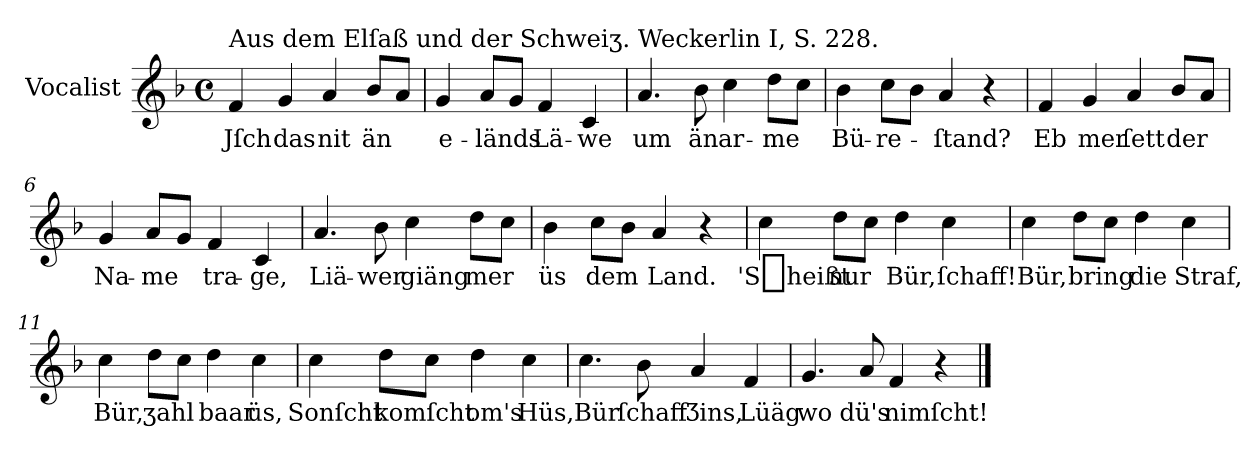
**kern	**text
*part1	*part1
*staff1	*staff1
*I"Vocalist	*
*k[b-]	*
*F:	*
*M4/4	*
*met(c)	*
=1	=1
!LO:TX:a:t=Aus dem Elſaß und der Schweiʒ. Weckerlin I, S. 228.	!
4f	Jſch
4g	das
4a	nit
8b-L	än
8aJ	.
=2	=2
4g	e-
8aL	-länds
8gJ	.
4f	Lä-
4c	-we
=3	=3
4.a	um
8b-	än
4cc	ar-
8ddL	-me
8ccJ	.
=4	=4
4b-	Bü-
8ccL	-re-
8b-J	.
4a	-ſtand?
4r	.
=5	=5
4f	Eb
4g	mer
4a	ſett
8b-L	der
8aJ	.
=6	=6
4g	Na-
8aL	-me
8gJ	.
4f	tra-
4c	-ge,
=7	=7
4.a	Liä-
8b-	-wer
4cc	giäng
8ddL	mer
8ccJ	.
=8	=8
4b-	üs
8ccL	dem
8b-J	.
4a	Land.
4r	.
=9	=9
4cc	'S_heißt
8ddL	nur
8ccJ	.
4dd	Bür,
4cc	ſchaff!
=10	=10
4cc	Bür,
8ddL	bring
8ccJ	.
4dd	die
4cc	Straf,
=11	=11
4cc	Bür,
8ddL	ʒahl
8ccJ	.
4dd	baar
4cc	üs,
=12	=12
4cc	Sonſcht
8ddL	komſcht
8ccJ	.
4dd	om's
4cc	Hüs,
=13	=13
4.cc	Bür
8b-	ſchaff
4a	Ʒins,
4f	Lüäg
=14	=14
4.g	wo
8a	dü's
4f	nimſcht!
4r	.
==	==
*-	*-
